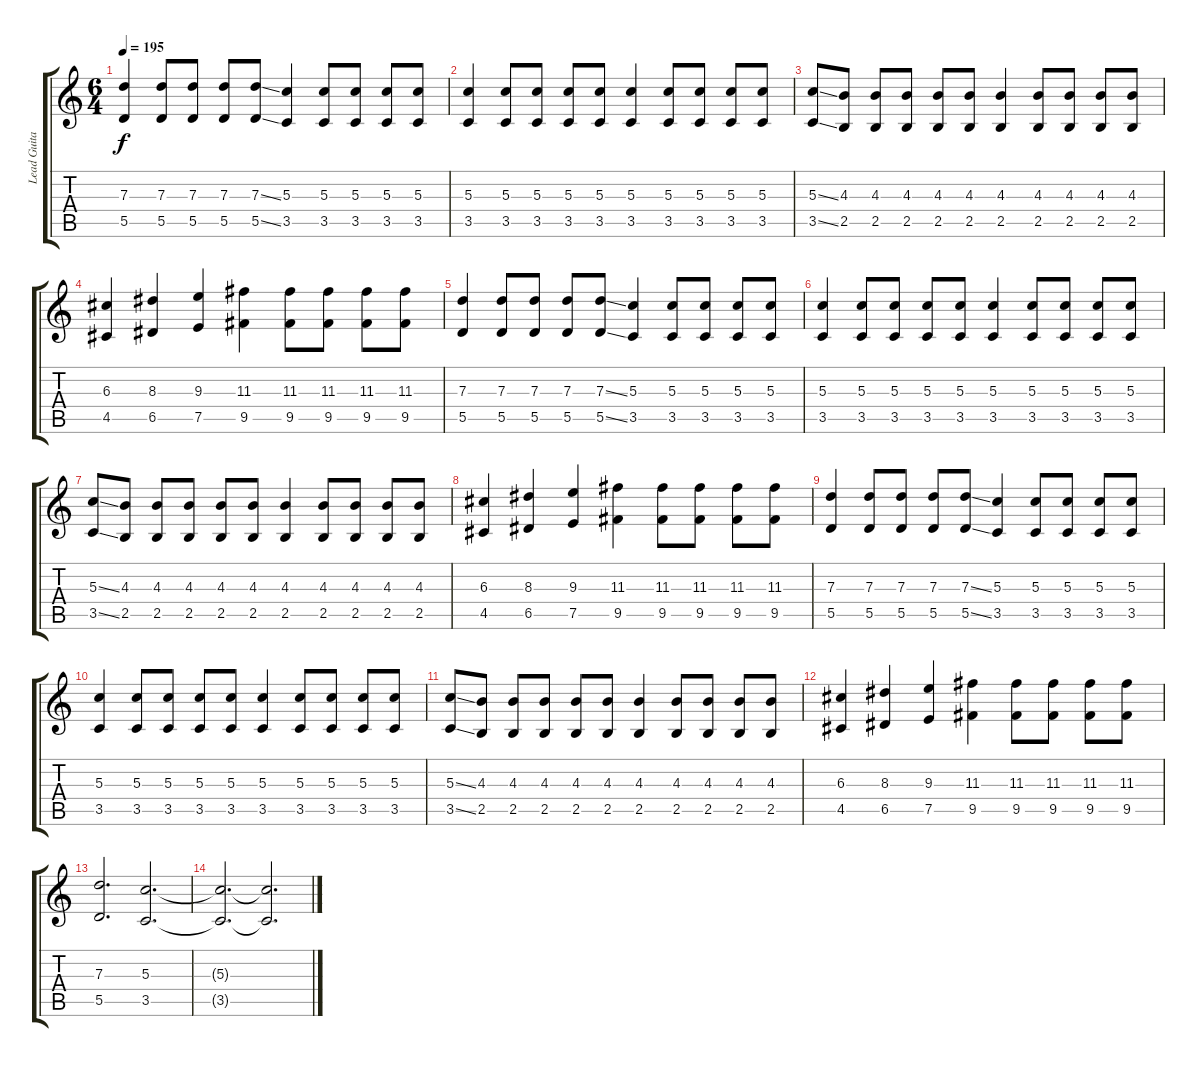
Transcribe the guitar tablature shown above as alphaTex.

\track ("Lead Guitar" "Lead Guita") {instrument distortionguitar}
\staff {score tabs}
\tuning (E4 B3 G3 D3 A2 E2) {hide}
\ts (6 4)
\tempo 195
\clef g2
\ks c
(7.3 5.5).4{dy f} (7.3 5.5).8 (7.3 5.5).8 (7.3 5.5).8 (7.3{ss} 5.5{ss}).8 (5.3 3.5).4 (5.3 3.5).8 (5.3 3.5).8 (5.3 3.5).8 (5.3 3.5).8 |
(5.3 3.5).4 (5.3 3.5).8 (5.3 3.5).8 (5.3 3.5).8 (5.3 3.5).8 (5.3 3.5).4 (5.3 3.5).8 (5.3 3.5).8 (5.3 3.5).8 (5.3 3.5).8 |
(5.3{ss} 3.5{ss}).8 (4.3 2.5).8 (4.3 2.5).8 (4.3 2.5).8 (4.3 2.5).8 (4.3 2.5).8 (4.3 2.5).4 (4.3 2.5).8 (4.3 2.5).8 (4.3 2.5).8 (4.3 2.5).8 |
(6.3 4.5).4 (8.3 6.5).4 (9.3 7.5).4 (11.3 9.5).4 (11.3 9.5).8 (11.3 9.5).8 (11.3 9.5).8 (11.3 9.5).8 |
(7.3 5.5).4 (7.3 5.5).8 (7.3 5.5).8 (7.3 5.5).8 (7.3{ss} 5.5{ss}).8 (5.3 3.5).4 (5.3 3.5).8 (5.3 3.5).8 (5.3 3.5).8 (5.3 3.5).8 |
(5.3 3.5).4 (5.3 3.5).8 (5.3 3.5).8 (5.3 3.5).8 (5.3 3.5).8 (5.3 3.5).4 (5.3 3.5).8 (5.3 3.5).8 (5.3 3.5).8 (5.3 3.5).8 |
(5.3{ss} 3.5{ss}).8 (4.3 2.5).8 (4.3 2.5).8 (4.3 2.5).8 (4.3 2.5).8 (4.3 2.5).8 (4.3 2.5).4 (4.3 2.5).8 (4.3 2.5).8 (4.3 2.5).8 (4.3 2.5).8 |
(6.3 4.5).4 (8.3 6.5).4 (9.3 7.5).4 (11.3 9.5).4 (11.3 9.5).8 (11.3 9.5).8 (11.3 9.5).8 (11.3 9.5).8 |
(7.3 5.5).4 (7.3 5.5).8 (7.3 5.5).8 (7.3 5.5).8 (7.3{ss} 5.5{ss}).8 (5.3 3.5).4 (5.3 3.5).8 (5.3 3.5).8 (5.3 3.5).8 (5.3 3.5).8 |
(5.3 3.5).4 (5.3 3.5).8 (5.3 3.5).8 (5.3 3.5).8 (5.3 3.5).8 (5.3 3.5).4 (5.3 3.5).8 (5.3 3.5).8 (5.3 3.5).8 (5.3 3.5).8 |
(5.3{ss} 3.5{ss}).8 (4.3 2.5).8 (4.3 2.5).8 (4.3 2.5).8 (4.3 2.5).8 (4.3 2.5).8 (4.3 2.5).4 (4.3 2.5).8 (4.3 2.5).8 (4.3 2.5).8 (4.3 2.5).8 |
(6.3 4.5).4 (8.3 6.5).4 (9.3 7.5).4 (11.3 9.5).4 (11.3 9.5).8 (11.3 9.5).8 (11.3 9.5).8 (11.3 9.5).8 |
(7.3 5.5).2{d} (5.3 3.5).2{d} |
(5.3{t} 3.5{t}).2{d} (5.3{t} 3.5{t}).2{d}
